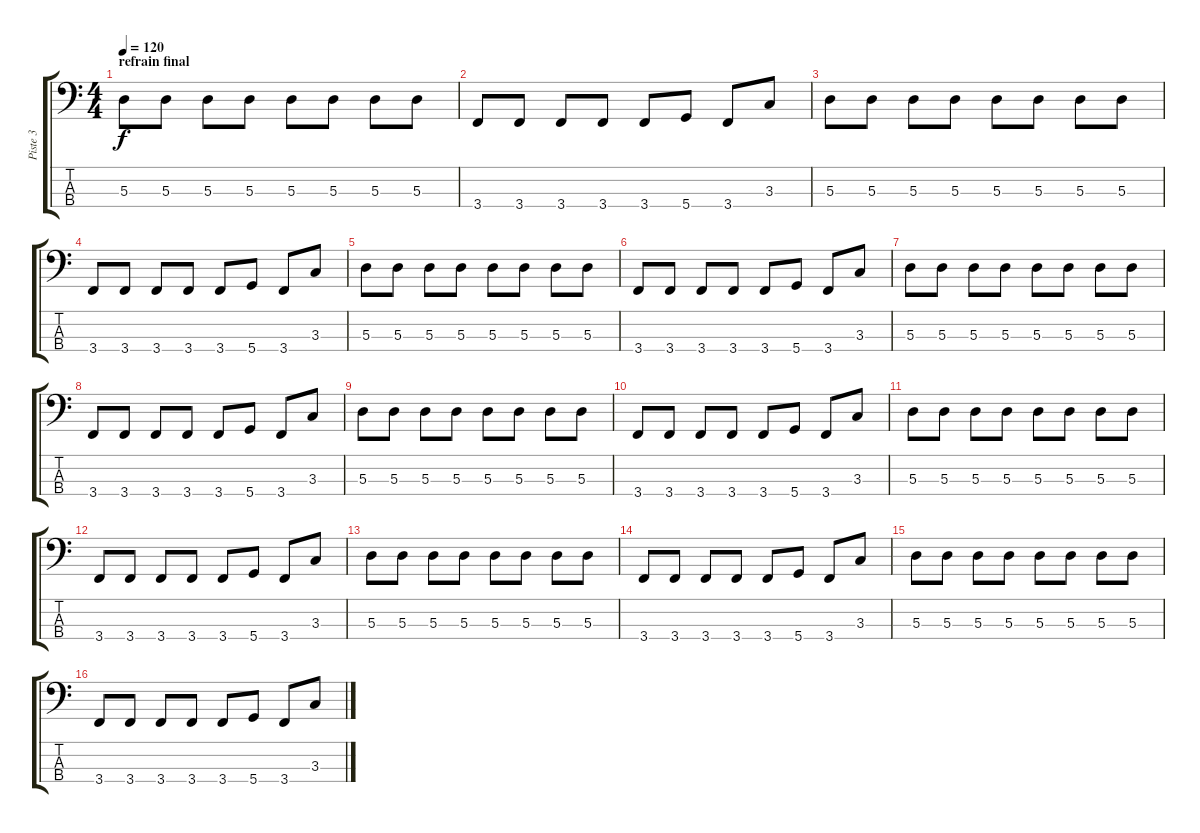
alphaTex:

\track ("Piste 3" "Piste 3") {instrument electricbasspick}
\staff {score tabs}
\tuning (G2 D2 A1 D1) {hide}
\ts (4 4)
\section ("" "refrain final")
\tempo 120
\clef f4
\ks c
5.3.8{dy f} 5.3.8 5.3.8 5.3.8 5.3.8 5.3.8 5.3.8 5.3.8 |
3.4.8 3.4.8 3.4.8 3.4.8 3.4.8 5.4.8 3.4.8 3.3.8 |
5.3.8 5.3.8 5.3.8 5.3.8 5.3.8 5.3.8 5.3.8 5.3.8 |
3.4.8 3.4.8 3.4.8 3.4.8 3.4.8 5.4.8 3.4.8 3.3.8 |
5.3.8 5.3.8 5.3.8 5.3.8 5.3.8 5.3.8 5.3.8 5.3.8 |
3.4.8 3.4.8 3.4.8 3.4.8 3.4.8 5.4.8 3.4.8 3.3.8 |
5.3.8 5.3.8 5.3.8 5.3.8 5.3.8 5.3.8 5.3.8 5.3.8 |
3.4.8 3.4.8 3.4.8 3.4.8 3.4.8 5.4.8 3.4.8 3.3.8 |
5.3.8 5.3.8 5.3.8 5.3.8 5.3.8 5.3.8 5.3.8 5.3.8 |
3.4.8 3.4.8 3.4.8 3.4.8 3.4.8 5.4.8 3.4.8 3.3.8 |
5.3.8 5.3.8 5.3.8 5.3.8 5.3.8 5.3.8 5.3.8 5.3.8 |
3.4.8 3.4.8 3.4.8 3.4.8 3.4.8 5.4.8 3.4.8 3.3.8 |
5.3.8 5.3.8 5.3.8 5.3.8 5.3.8 5.3.8 5.3.8 5.3.8 |
3.4.8 3.4.8 3.4.8 3.4.8 3.4.8 5.4.8 3.4.8 3.3.8 |
5.3.8 5.3.8 5.3.8 5.3.8 5.3.8 5.3.8 5.3.8 5.3.8 |
3.4.8 3.4.8 3.4.8 3.4.8 3.4.8 5.4.8 3.4.8 3.3.8
